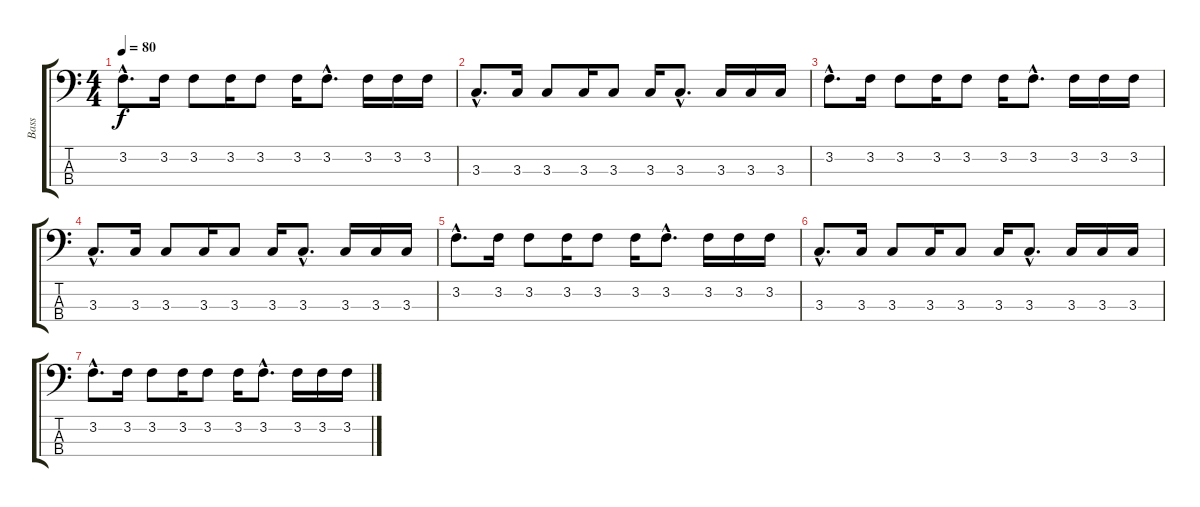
\track ("Bass" "Bass") {instrument electricbassfinger}
\staff {score tabs}
\tuning (G2 D2 A1 E1) {hide}
\ts (4 4)
\tempo 80
\clef f4
\ks c
3.2{hac}.8{d dy f} 3.2.16 3.2.8 3.2.16 3.2.8 3.2.16 3.2{hac}.8{d} 3.2.16 3.2.16 3.2.16 |
3.3{hac}.8{d} 3.3.16 3.3.8 3.3.16 3.3.8 3.3.16 3.3{hac}.8{d} 3.3.16 3.3.16 3.3.16 |
3.2{hac}.8{d} 3.2.16 3.2.8 3.2.16 3.2.8 3.2.16 3.2{hac}.8{d} 3.2.16 3.2.16 3.2.16 |
3.3{hac}.8{d volume 5} 3.3.16 3.3.8 3.3.16 3.3.8 3.3.16 3.3{hac}.8{d} 3.3.16 3.3.16 3.3.16 |
3.2{hac}.8{d} 3.2.16 3.2.8 3.2.16 3.2.8 3.2.16 3.2{hac}.8{d} 3.2.16 3.2.16 3.2.16 |
3.3{hac}.8{d} 3.3.16 3.3.8 3.3.16 3.3.8 3.3.16 3.3{hac}.8{d} 3.3.16 3.3.16 3.3.16 |
3.2{hac}.8{d} 3.2.16 3.2.8 3.2.16 3.2.8 3.2.16 3.2{hac}.8{d} 3.2.16 3.2.16 3.2.16
